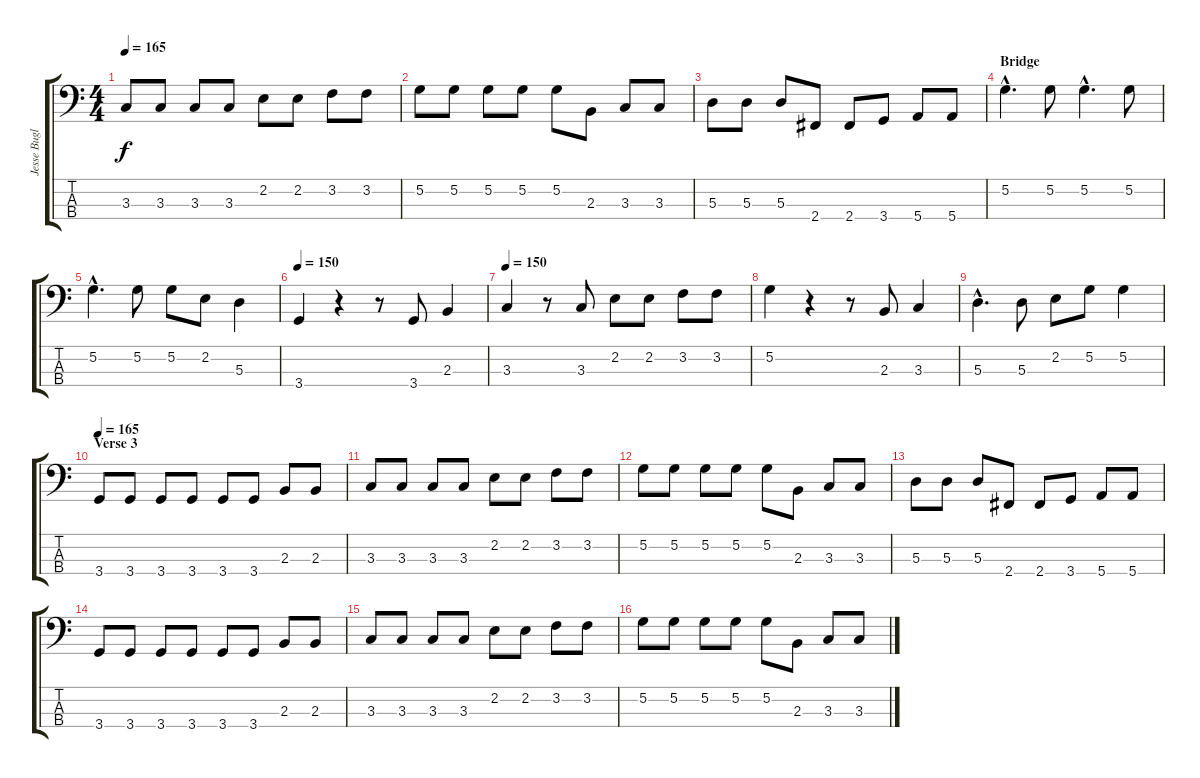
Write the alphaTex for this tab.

\track ("Jesse Buglione" "Jesse Bugl") {instrument electricbassfinger}
\staff {score tabs}
\tuning (G2 D2 A1 E1) {hide}
\ts (4 4)
\tempo 165
\clef f4
\ks c
3.3.8{dy f} 3.3.8 3.3.8 3.3.8 2.2.8 2.2.8 3.2.8 3.2.8 |
5.2.8 5.2.8 5.2.8 5.2.8 5.2.8 2.3.8 3.3.8 3.3.8 |
5.3.8 5.3.8 5.3.8 2.4.8 2.4.8 3.4.8 5.4.8 5.4.8 |
\section ("" "Bridge")
5.2{hac}.4{d} 5.2.8 5.2{hac}.4{d} 5.2.8 |
5.2{hac}.4{d} 5.2.8 5.2.8 2.2.8 5.3.4 |
\tempo 150
3.4.4 r.4 r.8 3.4.8 2.3.4 |
\tempo 150
3.3.4 r.8 3.3.8 2.2.8 2.2.8 3.2.8 3.2.8 |
5.2.4 r.4 r.8 2.3.8 3.3.4 |
5.3{hac}.4{d} 5.3.8 2.2.8 5.2.8 5.2.4 |
\section ("" "Verse 3")
\tempo 165
3.4.8 3.4.8 3.4.8 3.4.8 3.4.8 3.4.8 2.3.8 2.3.8 |
3.3.8 3.3.8 3.3.8 3.3.8 2.2.8 2.2.8 3.2.8 3.2.8 |
5.2.8 5.2.8 5.2.8 5.2.8 5.2.8 2.3.8 3.3.8 3.3.8 |
5.3.8 5.3.8 5.3.8 2.4.8 2.4.8 3.4.8 5.4.8 5.4.8 |
3.4.8 3.4.8 3.4.8 3.4.8 3.4.8 3.4.8 2.3.8 2.3.8 |
3.3.8 3.3.8 3.3.8 3.3.8 2.2.8 2.2.8 3.2.8 3.2.8 |
5.2.8 5.2.8 5.2.8 5.2.8 5.2.8 2.3.8 3.3.8 3.3.8
